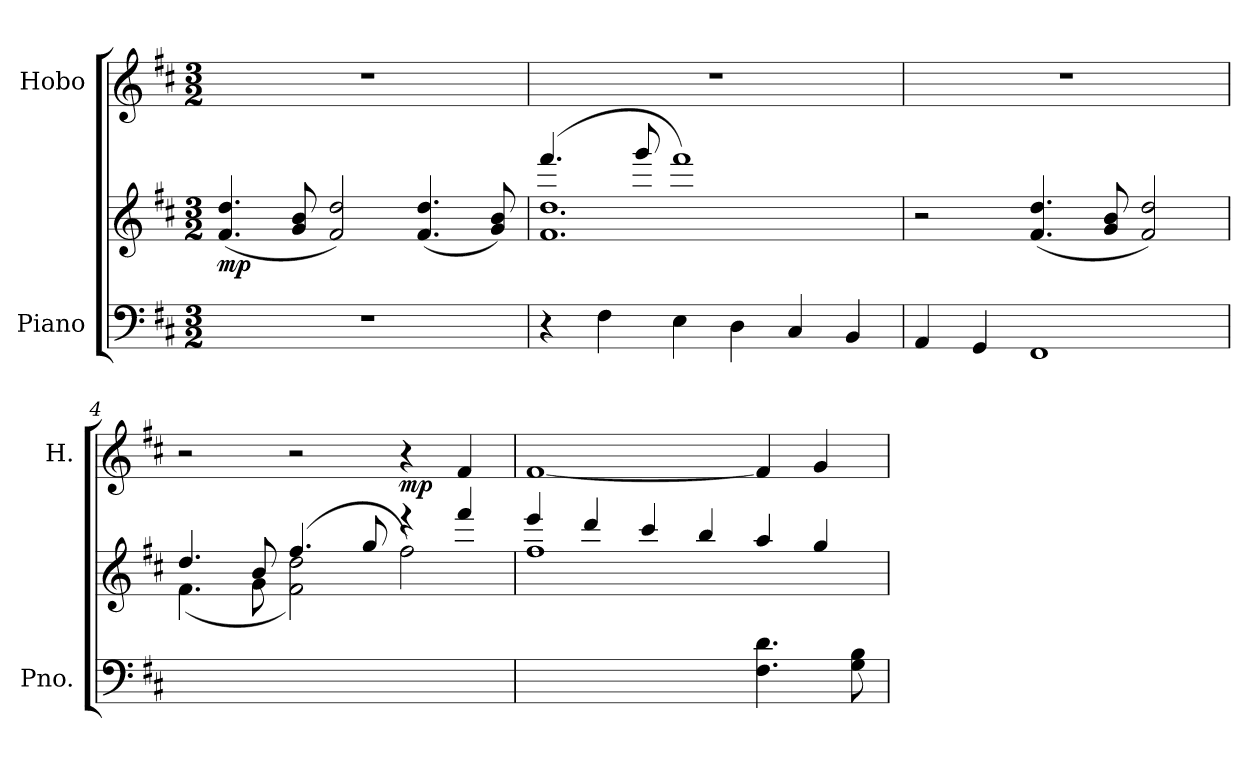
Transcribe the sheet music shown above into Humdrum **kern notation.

**kern	**kern	**dynam	**kern	**dynam
*part2	*part2	*part2	*part1	*part1
*staff3	*staff2	*staff2/3	*staff1	*staff1
*I"Piano	*	*	*I"Hobo	*
*I'Pno.	*	*	*I'H.	*
*clefF4	*clefG2	*	*clefG2	*
*k[f#c#]	*k[f#c#]	*	*k[f#c#]	*
*M3/2	*M3/2	*	*M3/2	*
*MM96	*MM96	*	*MM96	*
=1	=1	=1	=1	=1
!	!	!LO:DY:b	!	!
1.r	(4.f#/ 4.dd/	mp	1.r	.
.	8g/ 8b/	.	.	.
.	2f#/ 2dd/)	.	.	.
.	(4.f#/ 4.dd/	.	.	.
.	8g/ 8b/)	.	.	.
=2	=2	=2	=2	=2
*	*^	*	*	*
4r	(4.fff#/	1.f# 1.dd	.	1.r	.
4F#\	.	.	.	.	.
.	8ggg/	.	.	.	.
4E\	1fff#)	.	.	.	.
4D\	.	.	.	.	.
4C#/	.	.	.	.	.
4BB/	.	.	.	.	.
*	*v	*v	*	*	*
=3	=3	=3	=3	=3
4AA/	2r	.	1.r	.
4GG/	.	.	.	.
1FF#	(4.f#/ 4.dd/	.	.	.
.	8g/ 8b/	.	.	.
.	2f#/ 2dd/)	.	.	.
=4	=4	=4	=4	=4
*	*^	*	*	*
1.ryy	4.dd/	(4.f#\	.	2r	.
.	8b/	8g\	.	.	.
.	(>4.ff#/	2f#\ 2dd\)	.	2r	.
.	8gg/	.	.	.	.
!	!	!	!	!	!LO:DY:b
.	4reee	2ff#\)	.	4r	mp
.	4fff#/	.	.	4f#/	.
!!LO:LB:g=z
=5	=5	=5	=5	=5	=5
1ryy	4eee/	1ff#	.	[1f#	.
.	4ddd/	.	.	.	.
.	4ccc#/	.	.	.	.
.	4bb/	.	.	.	.
4.F#\ 4.d\	4aa/	2ryy	.	4f#/]	.
.	4gg/	.	.	4g/	.
8G\ 8B\	.	.	.	.	.
*	*v	*v	*	*	*
=	=	=	=	=
*-	*-	*-	*-	*-
